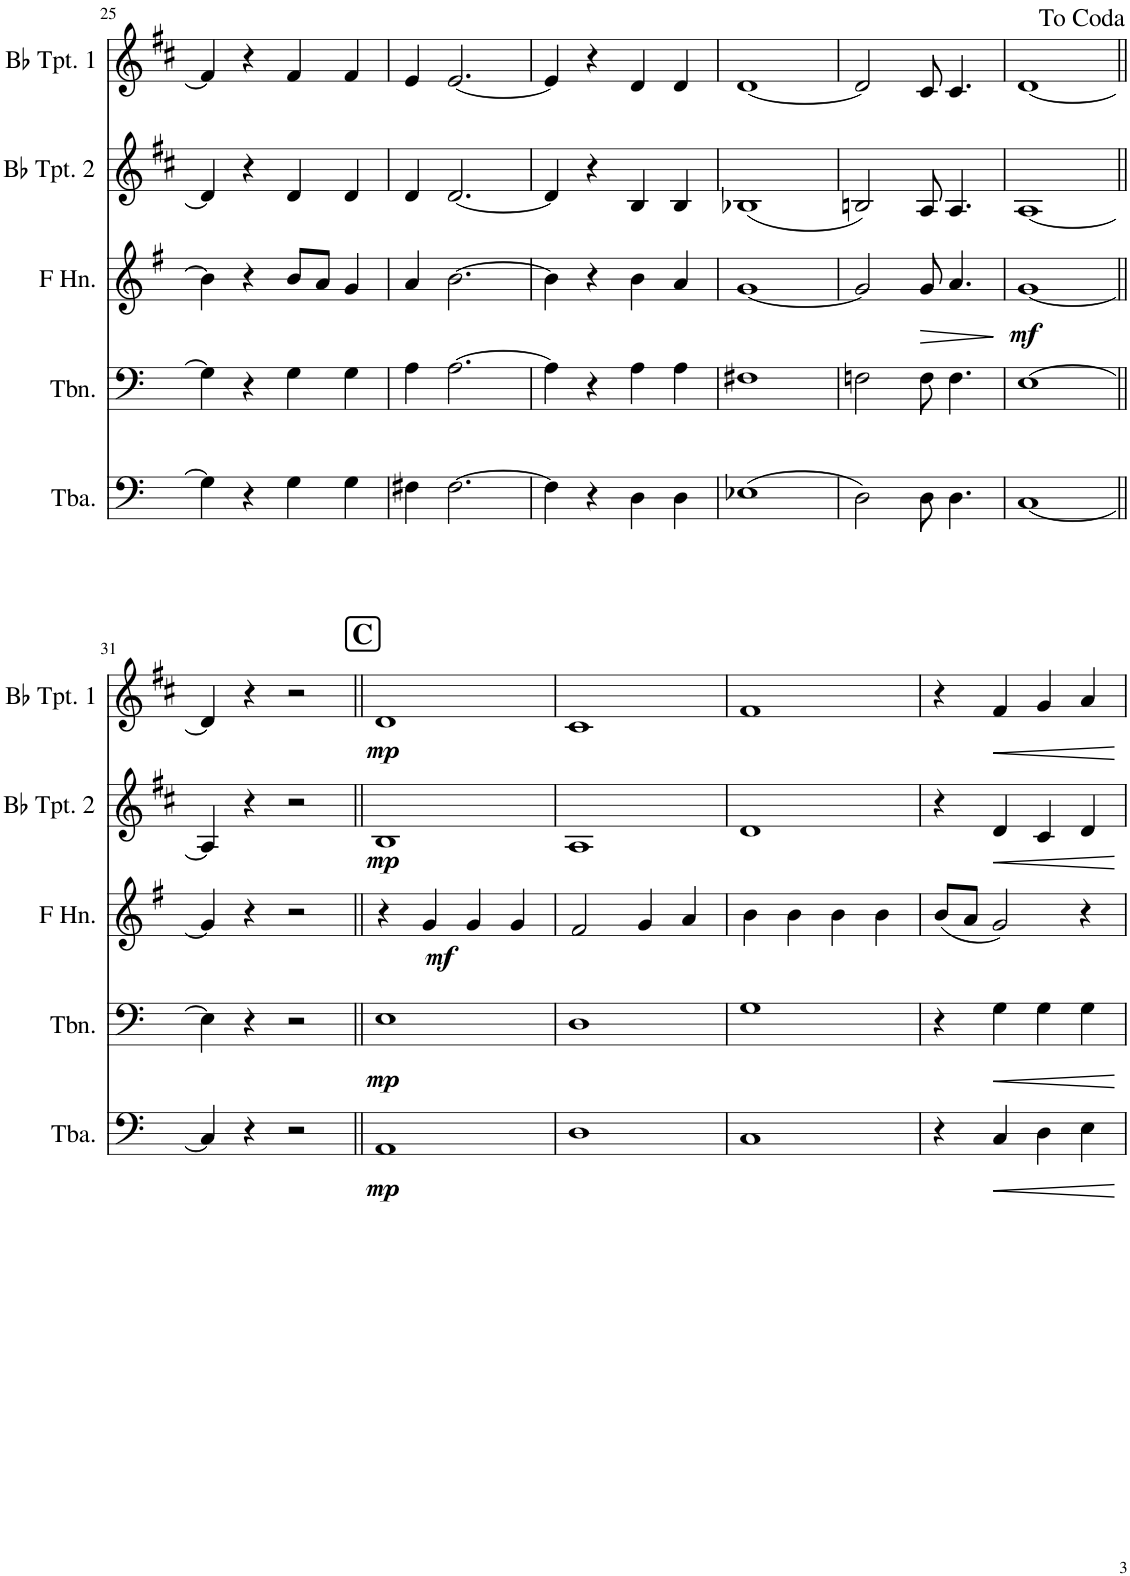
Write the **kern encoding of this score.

**kern	**dynam	**kern	**dynam	**kern	**dynam	**kern	**dynam	**kern	**dynam
*part5	*part5	*part4	*part4	*part3	*part3	*part2	*part2	*part1	*part1
*staff5	*staff5	*staff4	*staff4	*staff3	*staff3	*staff2	*staff2	*staff1	*staff1
*I"Tuba	*	*I"Trombone	*	*I"Horn in F	*	*I"Bb Trumpet 2	*	*I"Bb Trumpet 1	*
*I'Tba.	*	*I'Tbn.	*	*	*	*I'Bb Tpt. 2	*	*I'Bb Tpt. 1	*
!!LO:PB:g=z
*clefF4	*	*clefF4	*	*clefG2	*	*clefG2	*	*clefG2	*
*	*	*	*	*Trd4c7	*	*Trd1c2	*	*Trd1c2	*
*k[]	*	*k[]	*	*k[f#]	*	*k[f#c#]	*	*k[f#c#]	*
*M2/2	*	*M2/2	*	*M2/2	*	*M2/2	*	*M2/2	*
*met(c|)	*	*met(c|)	*	*met(c|)	*	*met(c|)	*	*met(c|)	*
=25	=25	=25	=25	=25	=25	=25	=25	=25	=25
4G\]	.	4G\]	.	4b\]	.	4d/]	.	4f#/]	.
4r	.	4r	.	4r	.	4r	.	4r	.
4G\	.	4G\	.	8b/L	.	4d/	.	4f#/	.
.	.	.	.	8a/J	.	.	.	.	.
4G\	.	4G\	.	4g/	.	4d/	.	4f#/	.
=26	=26	=26	=26	=26	=26	=26	=26	=26	=26
4F#X\	.	4A\	.	4a/	.	4d/	.	4e/	.
[2.F#\	.	[2.A\	.	[2.b\	.	[2.d/	.	[2.e/	.
=27	=27	=27	=27	=27	=27	=27	=27	=27	=27
4F#\]	.	4A\]	.	4b\]	.	4d/]	.	4e/]	.
4r	.	4r	.	4r	.	4r	.	4r	.
4D\	.	4A\	.	4b\	.	4B/	.	4d/	.
4D\	.	4A\	.	4a/	.	4B/	.	4d/	.
=28	=28	=28	=28	=28	=28	=28	=28	=28	=28
(1E-X	.	1F#X	.	[1g	.	(1B-X	.	[1d	.
=29	=29	=29	=29	=29	=29	=29	=29	=29	=29
2D\)	.	2Fn\	.	2g/]	.	2Bn/)	.	2d/]	.
!	!	!	!	!	!LO:HP:b	!	!	!	!
8D\	.	8F\	.	8g/	>	8A/	.	8c#/	.
4.D\	.	4.F\	.	4.a/	.	4.A/	.	4.c#/	.
.	.	.	.	.	]	.	.	.	.
=30	=30	=30	=30	=30	=30	=30	=30	=30	=30
!	!	!	!	!	!LO:DY:b	!	!	!	!
[1C	.	[1E	.	[1g	mf	[1A	.	[1d	.
!!LO:LB:g=z
=31||	=31||	=31||	=31||	=31||	=31||	=31||	=31||	=31||	=31||
4C/]	.	4E\]	.	4g/]	.	4A/]	.	4d/]	.
4r	.	4r	.	4r	.	4r	.	4r	.
2r	.	2r	.	2r	.	2r	.	2r	.
!!LO:REH:place=s1:a:B:cj:fs=14:t=C
=32||	=32||	=32||	=32||	=32||	=32||	=32||	=32||	=32||	=32||
!	!LO:DY:b	!	!LO:DY:b	!	!	!	!LO:DY:b	!	!LO:DY:b
1AA	mp	1E	mp	4r	.	1B	mp	1d	mp
!	!	!	!	!	!LO:DY:b	!	!	!	!
.	.	.	.	4g/	mf	.	.	.	.
.	.	.	.	4g/	.	.	.	.	.
.	.	.	.	4g/	.	.	.	.	.
=33	=33	=33	=33	=33	=33	=33	=33	=33	=33
1D	.	1D	.	2f#/	.	1A	.	1c#	.
.	.	.	.	4g/	.	.	.	.	.
.	.	.	.	4a/	.	.	.	.	.
=34	=34	=34	=34	=34	=34	=34	=34	=34	=34
1C	.	1G	.	4b\	.	1d	.	1f#	.
.	.	.	.	4b\	.	.	.	.	.
.	.	.	.	4b\	.	.	.	.	.
.	.	.	.	4b\	.	.	.	.	.
=35	=35	=35	=35	=35	=35	=35	=35	=35	=35
4r	.	4r	.	(8b/L	.	4r	.	4r	.
.	.	.	.	8a/J	.	.	.	.	.
!	!LO:HP:b	!	!LO:HP:b	!	!	!	!LO:HP:b	!	!LO:HP:b
4C/	<	4G\	<	2g/)	.	4d/	<	4f#/	<
4D\	.	4G\	.	.	.	4c#/	.	4g/	.
4E\	.	4G\	.	4r	.	4d/	.	4a/	.
.	[	.	[	.	.	.	[	.	[
=	=	=	=	=	=	=	=	=	=
*-	*-	*-	*-	*-	*-	*-	*-	*-	*-
